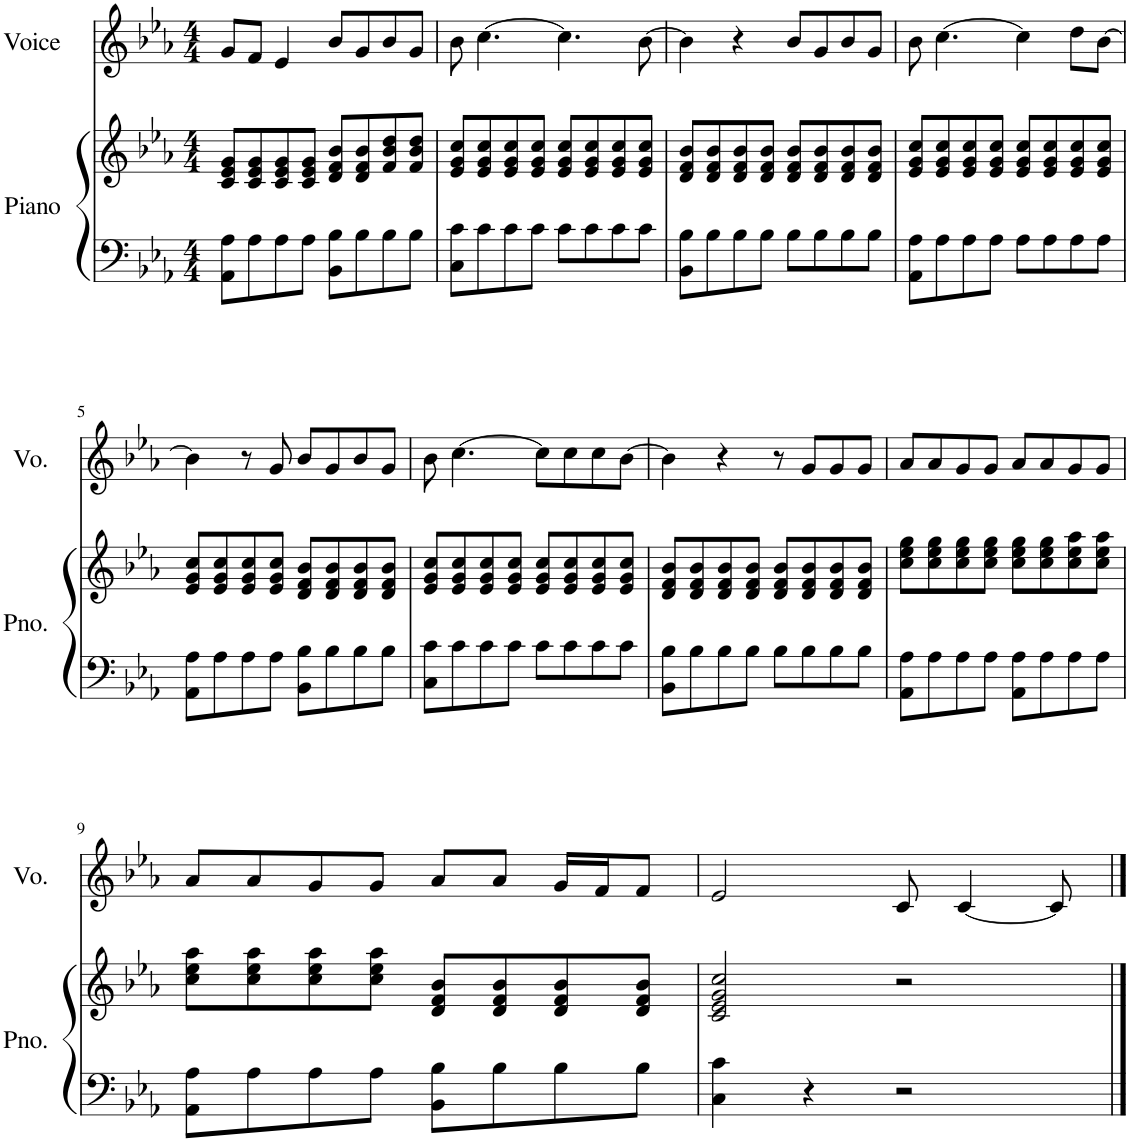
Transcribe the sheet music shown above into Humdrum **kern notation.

**kern	**kern	**kern
*part2	*part2	*part1
*staff3	*staff2	*staff1
*I"Piano	*	*I"Voice
*I'Pno.	*	*I'Vo.
*clefF4	*clefG2	*clefG2
*k[b-e-a-]	*k[b-e-a-]	*k[b-e-a-]
*M4/4	*M4/4	*M4/4
=1	=1	=1
8AA-\ 8A-\L	8c/ 8e-/ 8g/L	8g/L
8A-\	8c/ 8e-/ 8g/	8f/J
8A-\	8c/ 8e-/ 8g/	4e-/
8A-\J	8c/ 8e-/ 8g/J	.
8BB-\ 8B-\L	8d/ 8f/ 8b-/L	8b-/L
8B-\	8d/ 8f/ 8b-/	8g/
8B-\	8f/ 8b-/ 8dd/	8b-/
8B-\J	8f/ 8b-/ 8dd/J	8g/J
=2	=2	=2
8C\ 8c\L	8e-/ 8g/ 8cc/L	8b-\
8c\	8e-/ 8g/ 8cc/	[4.cc\
8c\	8e-/ 8g/ 8cc/	.
8c\J	8e-/ 8g/ 8cc/J	.
8c\L	8e-/ 8g/ 8cc/L	4.cc\]
8c\	8e-/ 8g/ 8cc/	.
8c\	8e-/ 8g/ 8cc/	.
8c\J	8e-/ 8g/ 8cc/J	[8b-\
=3	=3	=3
8BB-\ 8B-\L	8d/ 8f/ 8b-/L	4b-\]
8B-\	8d/ 8f/ 8b-/	.
8B-\	8d/ 8f/ 8b-/	4r
8B-\J	8d/ 8f/ 8b-/J	.
8B-\L	8d/ 8f/ 8b-/L	8b-/L
8B-\	8d/ 8f/ 8b-/	8g/
8B-\	8d/ 8f/ 8b-/	8b-/
8B-\J	8d/ 8f/ 8b-/J	8g/J
=4	=4	=4
8AA-\ 8A-\L	8e-/ 8g/ 8cc/L	8b-\
8A-\	8e-/ 8g/ 8cc/	[4.cc\
8A-\	8e-/ 8g/ 8cc/	.
8A-\J	8e-/ 8g/ 8cc/J	.
8A-\L	8e-/ 8g/ 8cc/L	4cc\]
8A-\	8e-/ 8g/ 8cc/	.
8A-\	8e-/ 8g/ 8cc/	8dd\L
8A-\J	8e-/ 8g/ 8cc/J	[8b-\J
!!LO:LB:g=z
=5	=5	=5
8AA-\ 8A-\L	8e-/ 8g/ 8cc/L	4b-\]
8A-\	8e-/ 8g/ 8cc/	.
8A-\	8e-/ 8g/ 8cc/	8r
8A-\J	8e-/ 8g/ 8cc/J	8g/
8BB-\ 8B-\L	8d/ 8f/ 8b-/L	8b-/L
8B-\	8d/ 8f/ 8b-/	8g/
8B-\	8d/ 8f/ 8b-/	8b-/
8B-\J	8d/ 8f/ 8b-/J	8g/J
=6	=6	=6
8C\ 8c\L	8e-/ 8g/ 8cc/L	8b-\
8c\	8e-/ 8g/ 8cc/	[4.cc\
8c\	8e-/ 8g/ 8cc/	.
8c\J	8e-/ 8g/ 8cc/J	.
8c\L	8e-/ 8g/ 8cc/L	8cc\L]
8c\	8e-/ 8g/ 8cc/	8cc\
8c\	8e-/ 8g/ 8cc/	8cc\
8c\J	8e-/ 8g/ 8cc/J	[8b-\J
=7	=7	=7
8BB-\ 8B-\L	8d/ 8f/ 8b-/L	4b-\]
8B-\	8d/ 8f/ 8b-/	.
8B-\	8d/ 8f/ 8b-/	4r
8B-\J	8d/ 8f/ 8b-/J	.
8B-\L	8d/ 8f/ 8b-/L	8r
8B-\	8d/ 8f/ 8b-/	8g/L
8B-\	8d/ 8f/ 8b-/	8g/
8B-\J	8d/ 8f/ 8b-/J	8g/J
=8	=8	=8
8AA-\ 8A-\L	8cc\ 8ee-\ 8gg\L	8a-/L
8A-\	8cc\ 8ee-\ 8gg\	8a-/
8A-\	8cc\ 8ee-\ 8gg\	8g/
8A-\J	8cc\ 8ee-\ 8gg\J	8g/J
8AA-\ 8A-\L	8cc\ 8ee-\ 8gg\L	8a-/L
8A-\	8cc\ 8ee-\ 8gg\	8a-/
8A-\	8cc\ 8ee-\ 8aa-\	8g/
8A-\J	8cc\ 8ee-\ 8aa-\J	8g/J
!!LO:LB:g=z
=9	=9	=9
8AA-\ 8A-\L	8cc\ 8ee-\ 8aa-\L	8a-/L
8A-\	8cc\ 8ee-\ 8aa-\	8a-/
8A-\	8cc\ 8ee-\ 8aa-\	8g/
8A-\J	8cc\ 8ee-\ 8aa-\J	8g/J
8BB-\ 8B-\L	8d/ 8f/ 8b-/L	8a-/L
8B-\	8d/ 8f/ 8b-/	8a-/J
8B-\	8d/ 8f/ 8b-/	16g/LL
.	.	16f/J
8B-\J	8d/ 8f/ 8b-/J	8f/J
=10	=10	=10
4C\ 4c\	2c/ 2e-/ 2g/ 2cc/	2e-/
4r	.	.
2r	2r	8c/
.	.	[4c/
.	.	8c/]
==	==	==
*-	*-	*-
